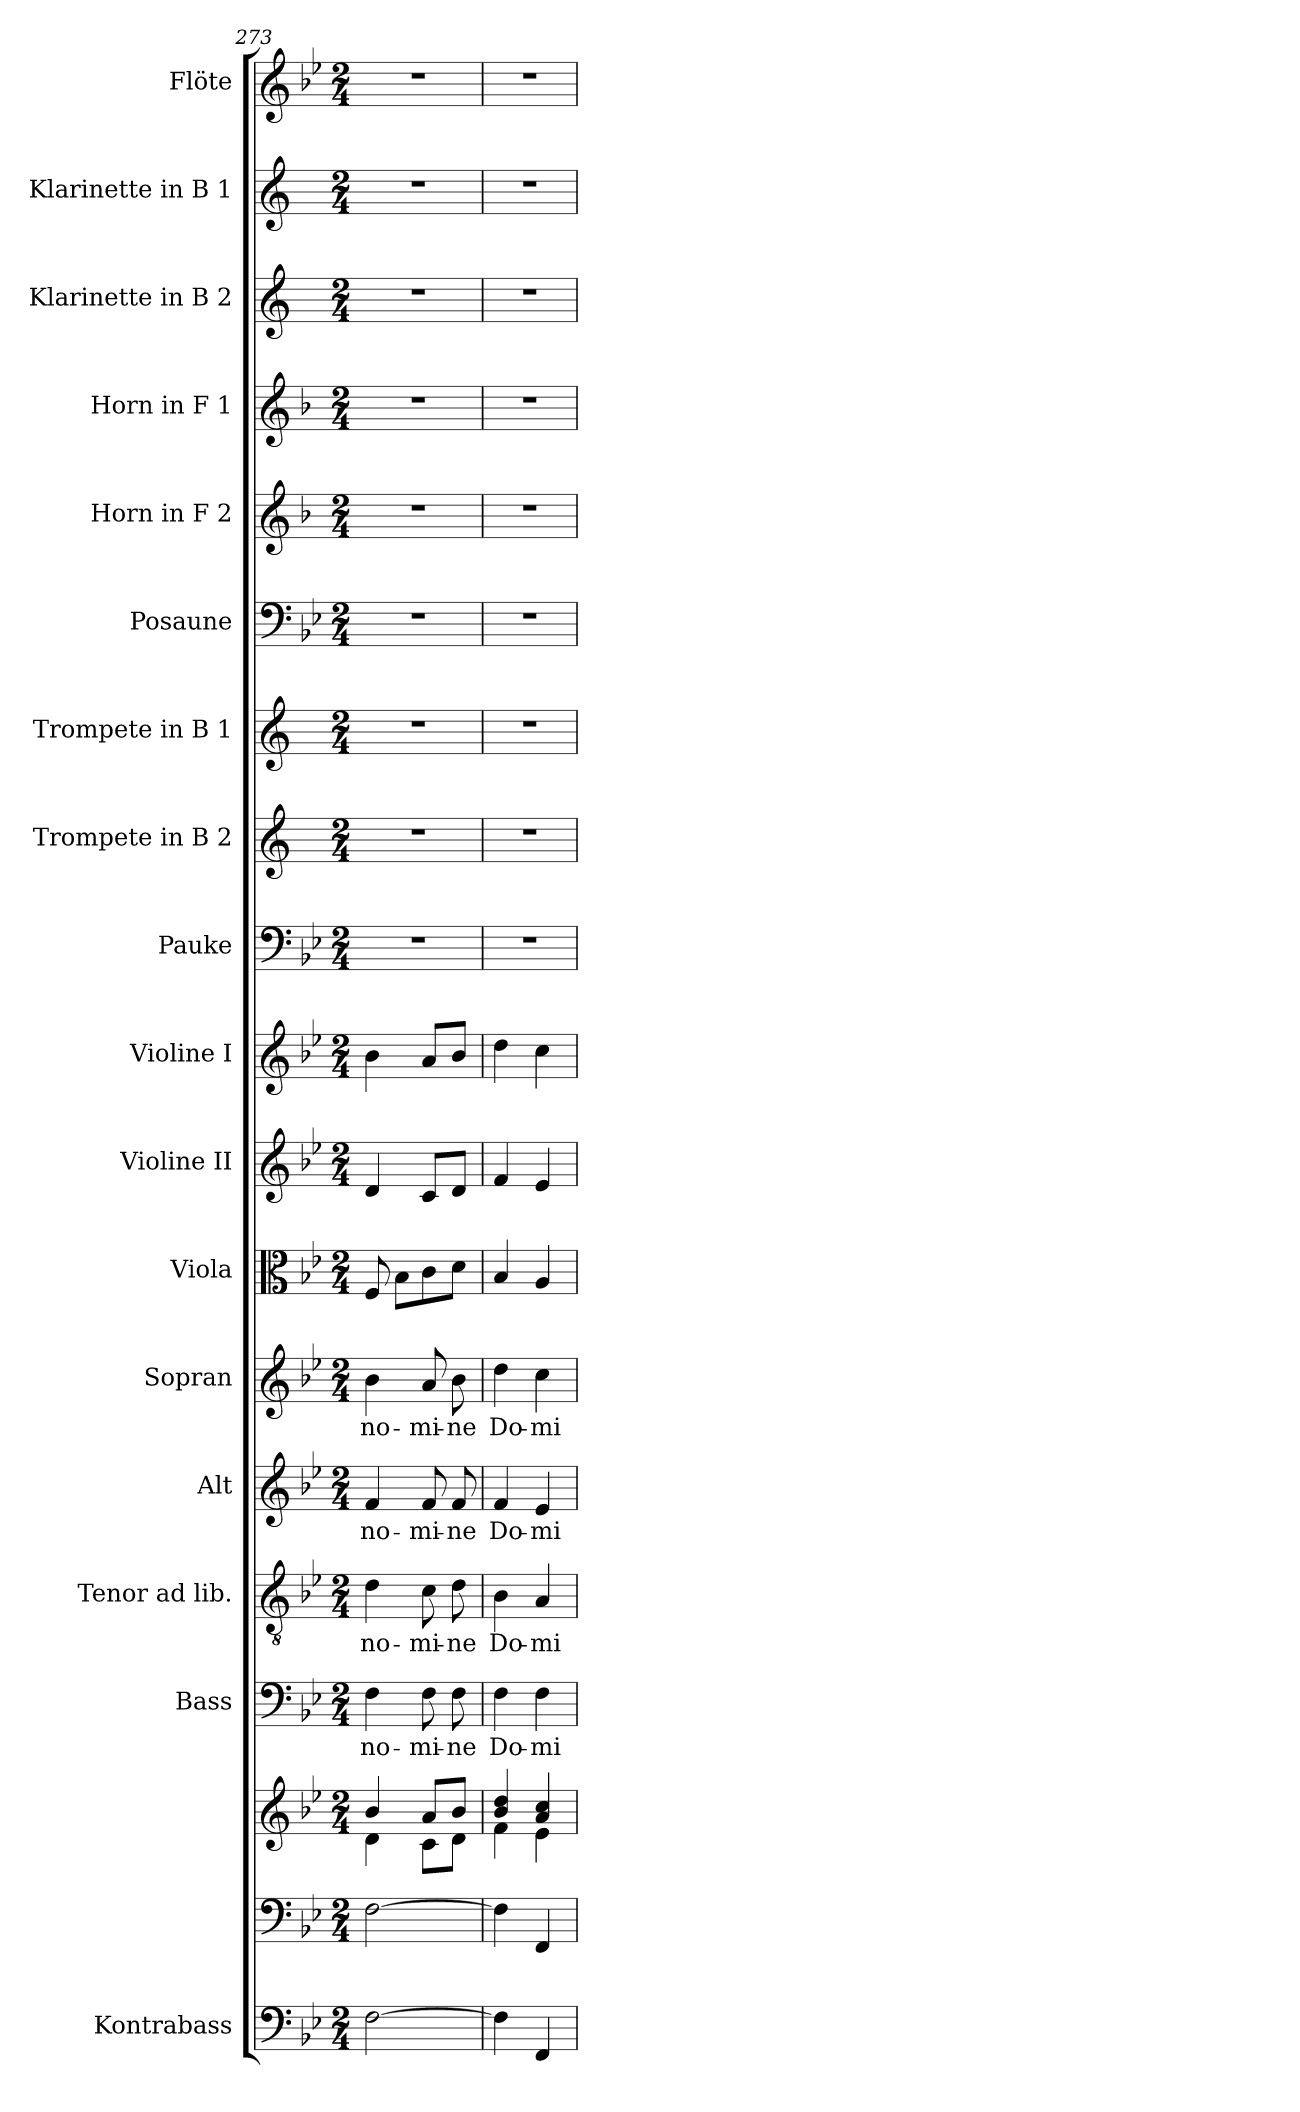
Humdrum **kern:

**kern	**kern	**kern	**kern	**text	**kern	**text	**kern	**text	**kern	**text	**kern	**kern	**kern	**kern	**kern	**kern	**kern	**kern	**kern	**kern	**kern	**kern
*part18	*part17	*part17	*part16	*part16	*part15	*part15	*part14	*part14	*part13	*part13	*part12	*part11	*part10	*part9	*part8	*part7	*part6	*part5	*part4	*part3	*part2	*part1
*staff19	*staff18	*staff17	*staff16	*staff16	*staff15	*staff15	*staff14	*staff14	*staff13	*staff13	*staff12	*staff11	*staff10	*staff9	*staff8	*staff7	*staff6	*staff5	*staff4	*staff3	*staff2	*staff1
*I"Kontrabass	*	*	*I"Bass	*	*I"Tenor ad lib.	*	*I"Alt	*	*I"Sopran	*	*I"Viola	*I"Violine II	*I"Violine I	*I"Pauke	*I"Trompete in B 2	*I"Trompete in B 1	*I"Posaune	*I"Horn in F 2	*I"Horn in F 1	*I"Klarinette in B 2	*I"Klarinette in B 1	*I"Flöte
*I'Kb.	*	*	*I'B	*	*I'T	*	*I'A	*	*I'S	*	*I'Vla.	*I'Vl. II	*I'Vl. I	*I'Pk.	*	*	*I'Pos.	*I'Hrn. 2	*I'Hrn. 1	*	*	*I'Fl.
*clefF4	*clefF4	*clefG2	*clefF4	*	*clefGv2	*	*clefG2	*	*clefG2	*	*clefC3	*clefG2	*clefG2	*clefF4	*clefG2	*clefG2	*clefF4	*clefG2	*clefG2	*clefG2	*clefG2	*clefG2
*ITrd7c12	*	*	*	*	*	*	*	*	*	*	*	*	*	*	*ITrd1c2	*ITrd1c2	*	*ITrd4c7	*ITrd4c7	*ITrd1c2	*ITrd1c2	*
*k[b-e-]	*k[b-e-]	*k[b-e-]	*k[b-e-]	*	*k[b-e-]	*	*k[b-e-]	*	*k[b-e-]	*	*k[b-e-]	*k[b-e-]	*k[b-e-]	*k[b-e-]	*k[b-e-]	*k[b-e-]	*k[b-e-]	*k[b-e-]	*k[b-e-]	*k[b-e-]	*k[b-e-]	*k[b-e-]
*B-:	*B-:	*B-:	*B-:	*	*B-:	*	*B-:	*	*B-:	*	*B-:	*B-:	*B-:	*B-:	*B-:	*B-:	*B-:	*B-:	*B-:	*B-:	*B-:	*B-:
*M2/4	*M2/4	*M2/4	*M2/4	*	*M2/4	*	*M2/4	*	*M2/4	*	*M2/4	*M2/4	*M2/4	*M2/4	*M2/4	*M2/4	*M2/4	*M2/4	*M2/4	*M2/4	*M2/4	*M2/4
=273	=273	=273	=273	=273	=273	=273	=273	=273	=273	=273	=273	=273	=273	=273	=273	=273	=273	=273	=273	=273	=273	=273
*	*	*^	*	*	*	*	*	*	*	*	*	*	*	*	*	*	*	*	*	*	*	*
!	!	!	!	!	!LO:LY:b	!	!LO:LY:b	!	!LO:LY:b	!	!LO:LY:b	!	!	!	!	!	!	!	!	!	!	!	!
[2FF\	[2F\	4b-/	4d\	4F\	no-	4d\	no-	4f/	no-	4b-\	no-	8F/	4d/	4b-\	2r	2r	2r	2r	2r	2r	2r	2r	2r
.	.	.	.	.	.	.	.	.	.	.	.	8B-\L	.	.	.	.	.	.	.	.	.	.	.
!	!	!	!	!	!LO:LY:b	!	!LO:LY:b	!	!LO:LY:b	!	!LO:LY:b	!	!	!	!	!	!	!	!	!	!	!	!
.	.	8a/L	8c\L	8F\	-mi-	8c\	-mi-	8f/	-mi-	8a/	-mi-	8c\	8c/L	8a/L	.	.	.	.	.	.	.	.	.
!	!	!	!	!	!LO:LY:b	!	!LO:LY:b	!	!LO:LY:b	!	!LO:LY:b	!	!	!	!	!	!	!	!	!	!	!	!
.	.	8b-/J	8d\J	8F\	-ne	8d\	-ne	8f/	-ne	8b-\	-ne	8d\J	8d/J	8b-/J	.	.	.	.	.	.	.	.	.
=274	=274	=274	=274	=274	=274	=274	=274	=274	=274	=274	=274	=274	=274	=274	=274	=274	=274	=274	=274	=274	=274	=274	=274
!	!	!	!	!	!LO:LY:b	!	!LO:LY:b	!	!LO:LY:b	!	!LO:LY:b	!	!	!	!	!	!	!	!	!	!	!	!
4FF\]	4F\]	4b-/ 4dd/	4f\	4F\	Do-	4B-\	Do-	4f/	Do-	4dd\	Do-	4B-/	4f/	4dd\	2r	2r	2r	2r	2r	2r	2r	2r	2r
!	!	!	!	!	!LO:LY:b	!	!LO:LY:b	!	!LO:LY:b	!	!LO:LY:b	!	!	!	!	!	!	!	!	!	!	!	!
4FFF/	4FF/	4a/ 4cc/	4e-\	4F\	-mi-	4A/	-mi-	4e-/	-mi-	4cc\	-mi-	4A/	4e-/	4cc\	.	.	.	.	.	.	.	.	.
*	*	*v	*v	*	*	*	*	*	*	*	*	*	*	*	*	*	*	*	*	*	*	*	*
=	=	=	=	=	=	=	=	=	=	=	=	=	=	=	=	=	=	=	=	=	=	=
*-	*-	*-	*-	*-	*-	*-	*-	*-	*-	*-	*-	*-	*-	*-	*-	*-	*-	*-	*-	*-	*-	*-
